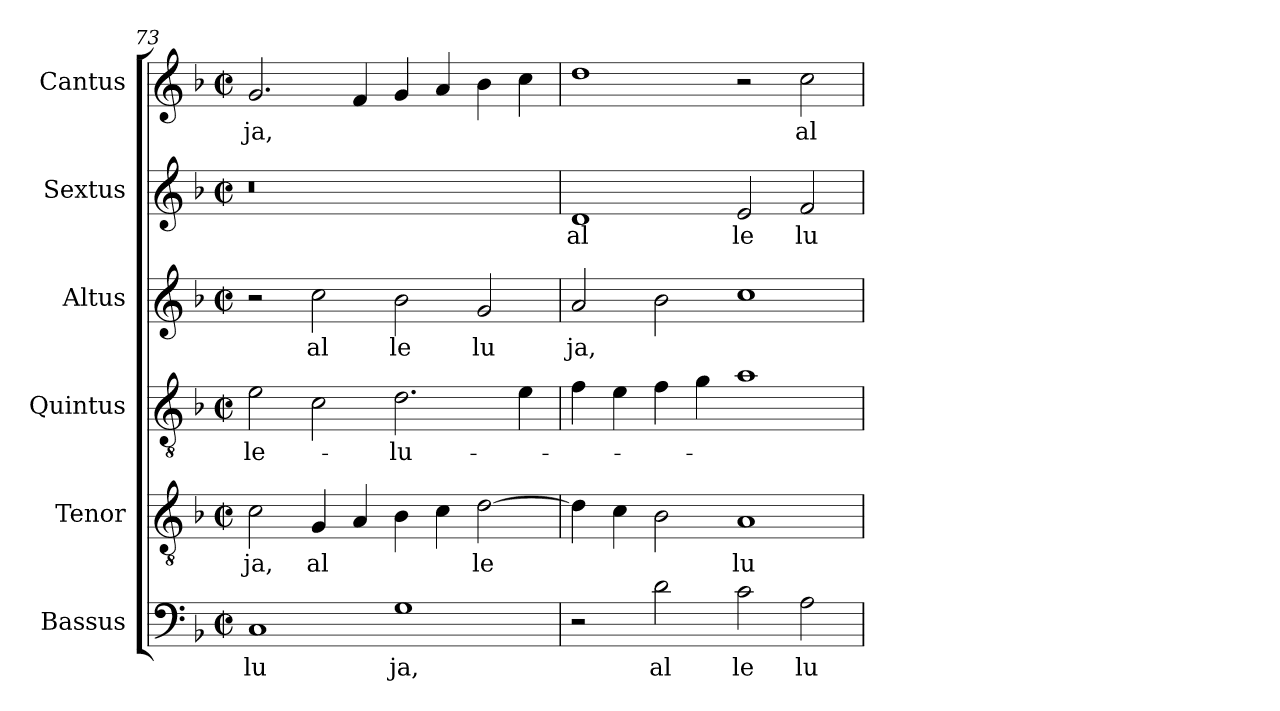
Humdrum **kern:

**kern	**text	**kern	**text	**kern	**text	**kern	**text	**kern	**text	**kern	**text
*part6	*part6	*part5	*part5	*part4	*part4	*part3	*part3	*part2	*part2	*part1	*part1
*staff6	*staff6	*staff5	*staff5	*staff4	*staff4	*staff3	*staff3	*staff2	*staff2	*staff1	*staff1
*I"Bassus	*	*I"Tenor	*	*I"Quintus	*	*I"Altus	*	*I"Sextus	*	*I"Cantus	*
*clefF4	*	*clefGv2	*	*clefGv2	*	*clefG2	*	*clefG2	*	*clefG2	*
*k[b-]	*	*k[b-]	*	*k[b-]	*	*k[b-]	*	*k[b-]	*	*k[b-]	*
*F:	*	*F:	*	*F:	*	*F:	*	*F:	*	*F:	*
*M2/2	*	*M2/2	*	*M2/2	*	*M2/2	*	*M2/2	*	*M2/2	*
*met(c|)	*	*met(c|)	*	*met(c|)	*	*met(c|)	*	*met(c|)	*	*met(c|)	*
=73	=73	=73	=73	=73	=73	=73	=73	=73	=73	=73	=73
!	!LO:LY:b:cj	!	!LO:LY:b:cj	!	!LO:LY:b:cj	!	!	!	!	!	!LO:LY:b:cj
1C	lu	2c\	ja,	2e\	-le-	2r	.	0r	.	2.g/	ja,
!	!	!	!LO:LY:b:cj	!	!	!	!LO:LY:b:cj	!	!	!	!
.	.	4G/	al	2c\	.	2cc\	al	.	.	.	.
.	.	4A/	.	.	.	.	.	.	.	4f/	.
!	!LO:LY:b:cj	!	!	!	!LO:LY:b:cj	!	!LO:LY:b:cj	!	!	!	!
1G	ja,	4B-\	.	2.d\	-lu-	2b-\	le	.	.	4g/	.
.	.	4c\	.	.	.	.	.	.	.	4a/	.
!	!	!	!LO:LY:b:cj	!	!	!	!LO:LY:b:cj	!	!	!	!
.	.	[>2d\	le	.	.	2g/	lu	.	.	4b-\	.
.	.	.	.	4e\	.	.	.	.	.	4cc\	.
!!LO:LB:g=z
=74	=74	=74	=74	=74	=74	=74	=74	=74	=74	=74	=74
!	!	!	!	!	!	!	!LO:LY:b:cj	!	!LO:LY:b:cj	!	!
2r	.	4d\]	.	4f\	.	2a/	ja,	1d	al	1dd	.
.	.	4c\	.	4e\	.	.	.	.	.	.	.
!	!LO:LY:b:cj	!	!	!	!	!	!	!	!	!	!
2d\	al	2B-\	.	4f\	.	2b-\	.	.	.	.	.
.	.	.	.	4g\	.	.	.	.	.	.	.
!	!LO:LY:b:cj	!	!LO:LY:b:cj	!	!	!	!	!	!LO:LY:b:cj	!	!
2c\	le	1A	lu-	1a	.	1cc	.	2e/	le	2r	.
!	!LO:LY:b:cj	!	!	!	!	!	!	!	!LO:LY:b:cj	!	!LO:LY:b:cj
2A\	lu	.	.	.	.	.	.	2f/	lu	2cc\	al
=	=	=	=	=	=	=	=	=	=	=	=
*-	*-	*-	*-	*-	*-	*-	*-	*-	*-	*-	*-
